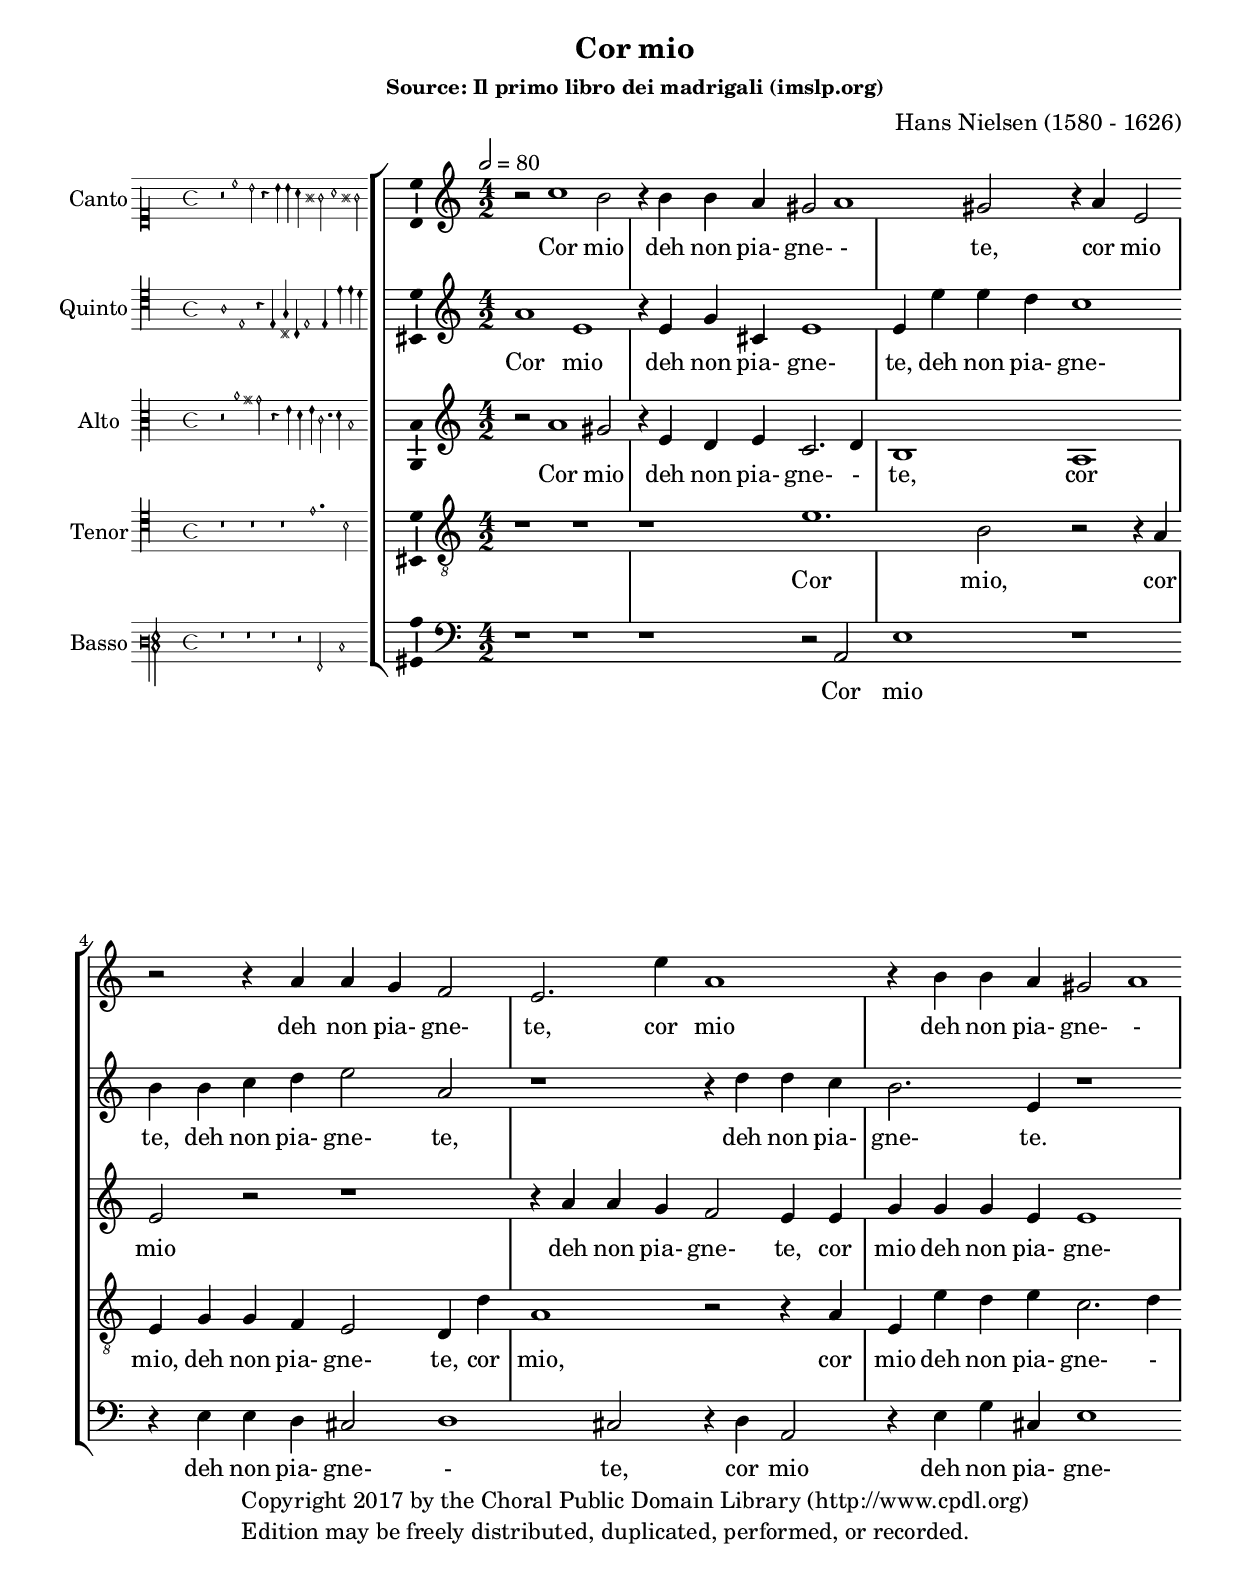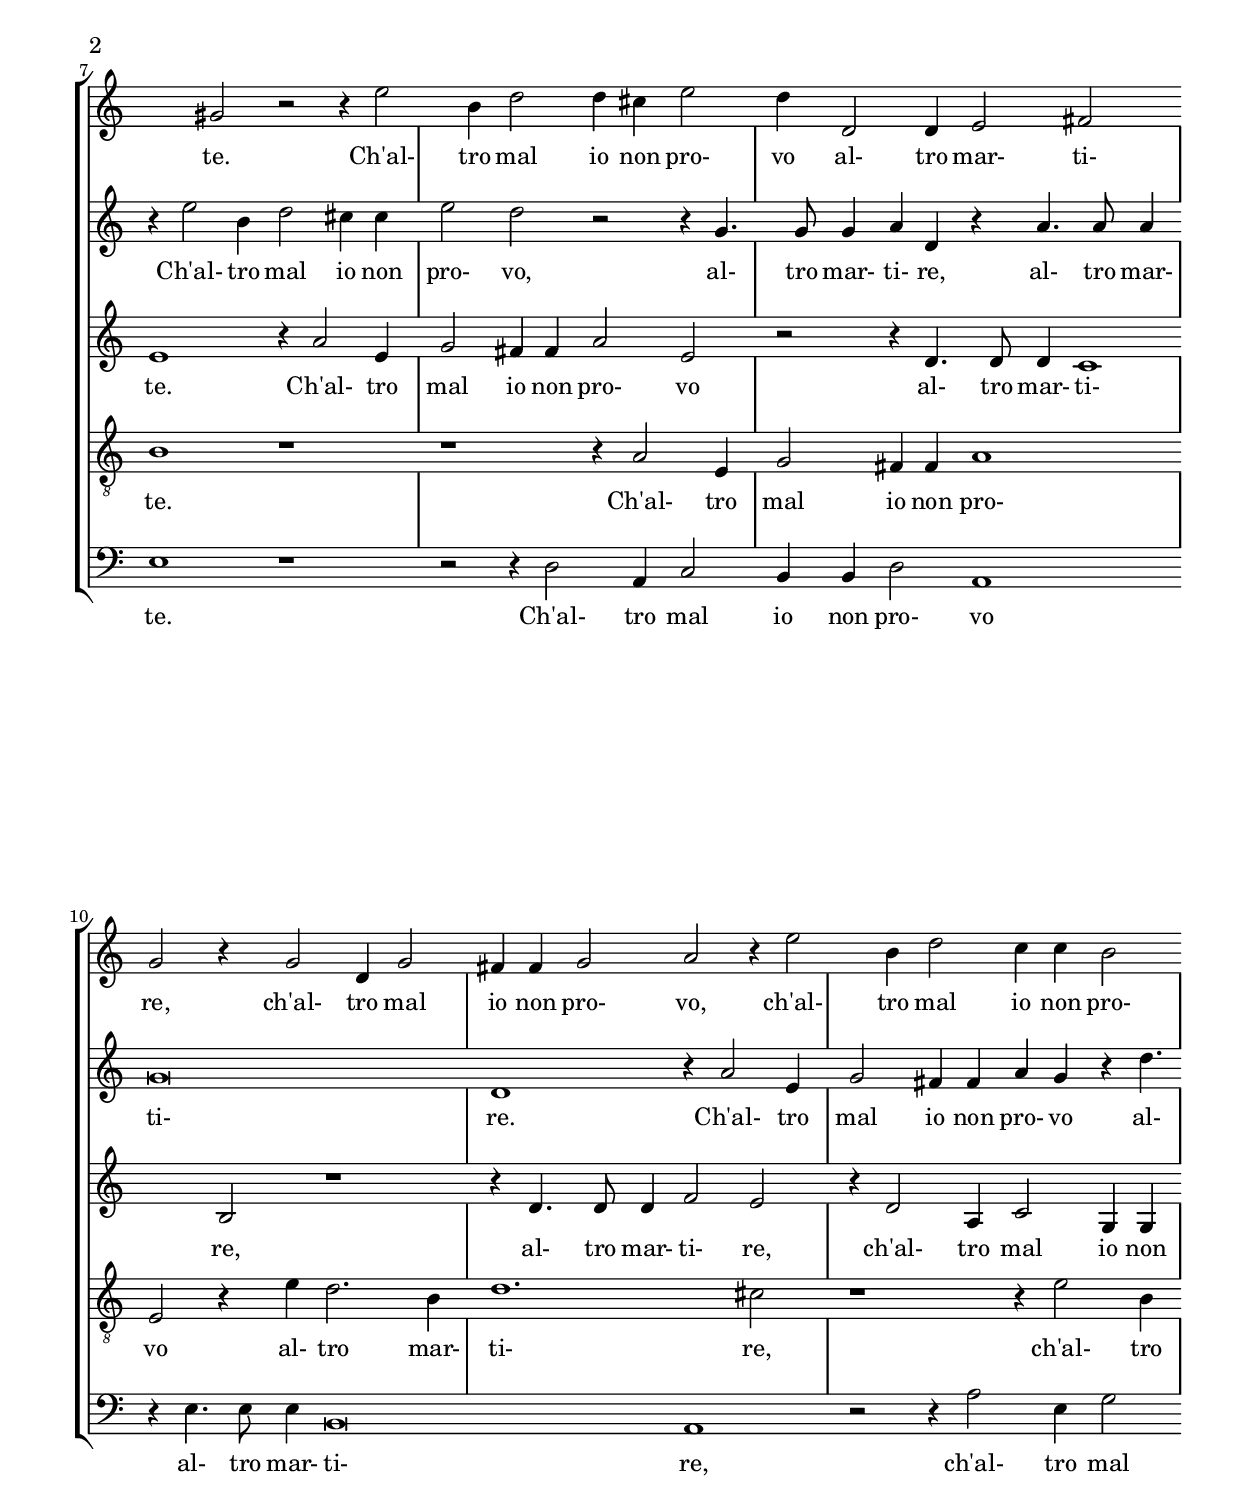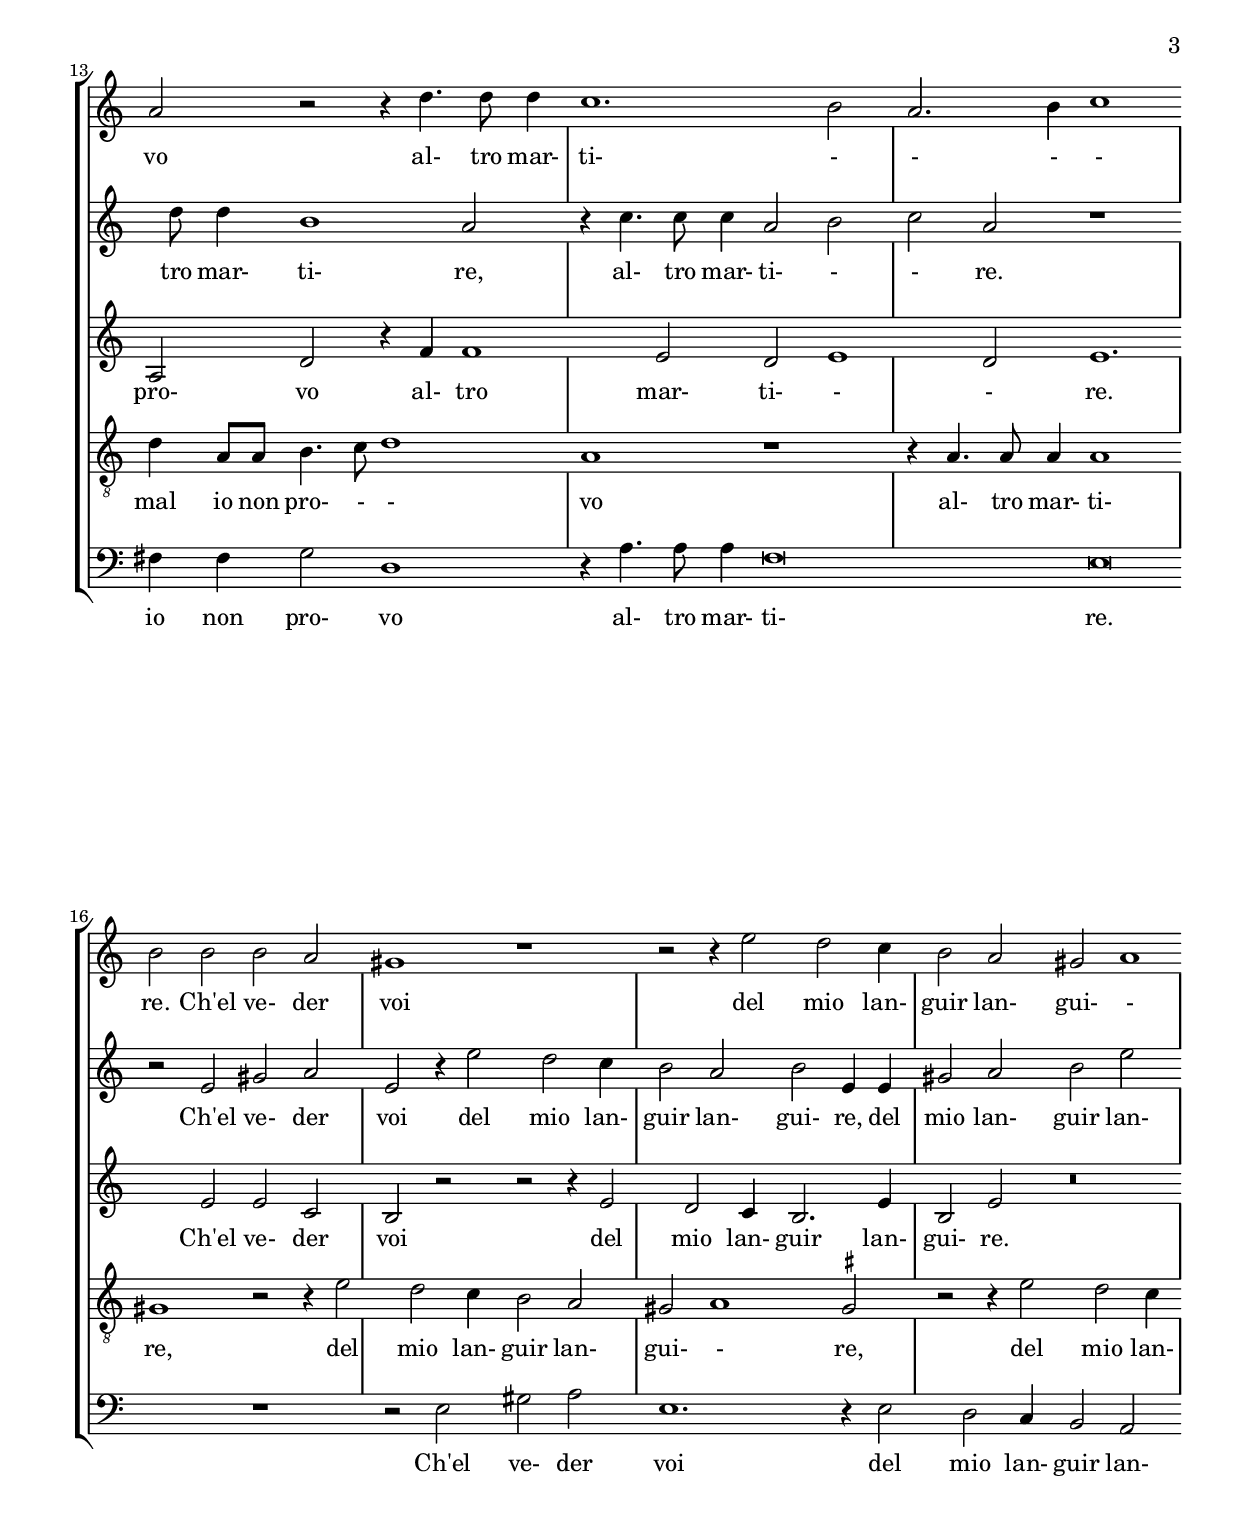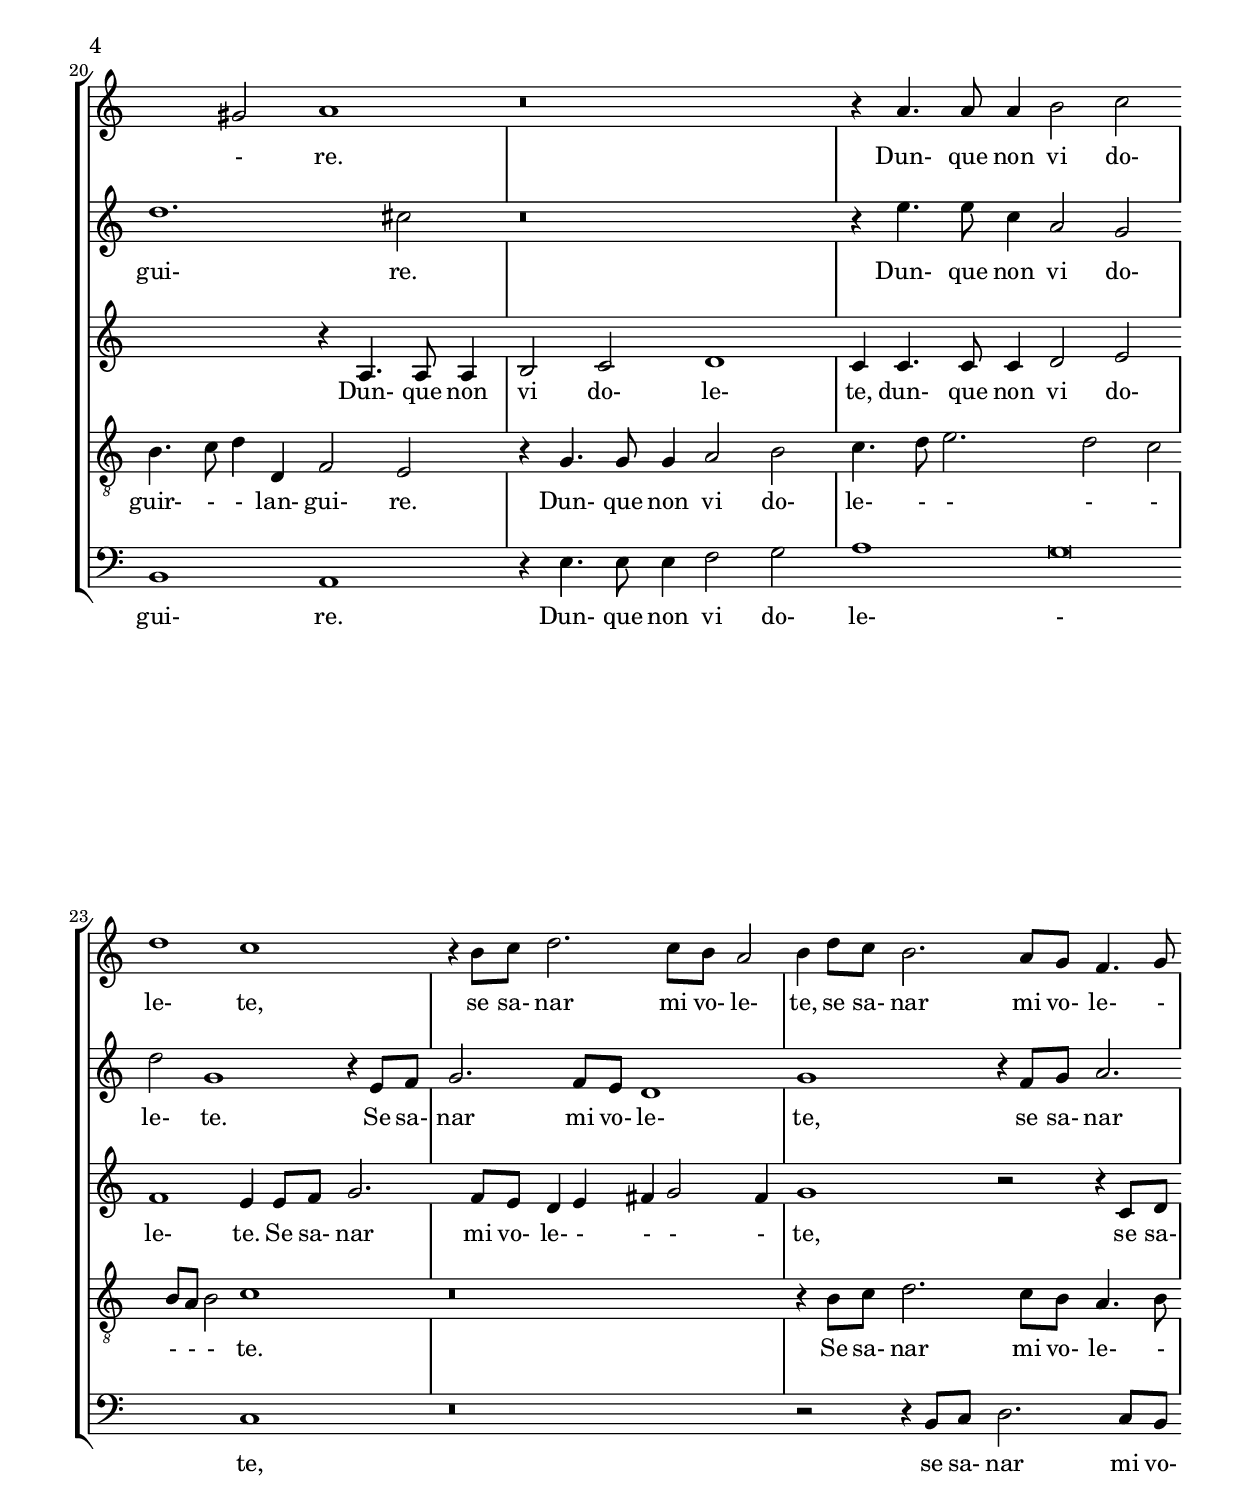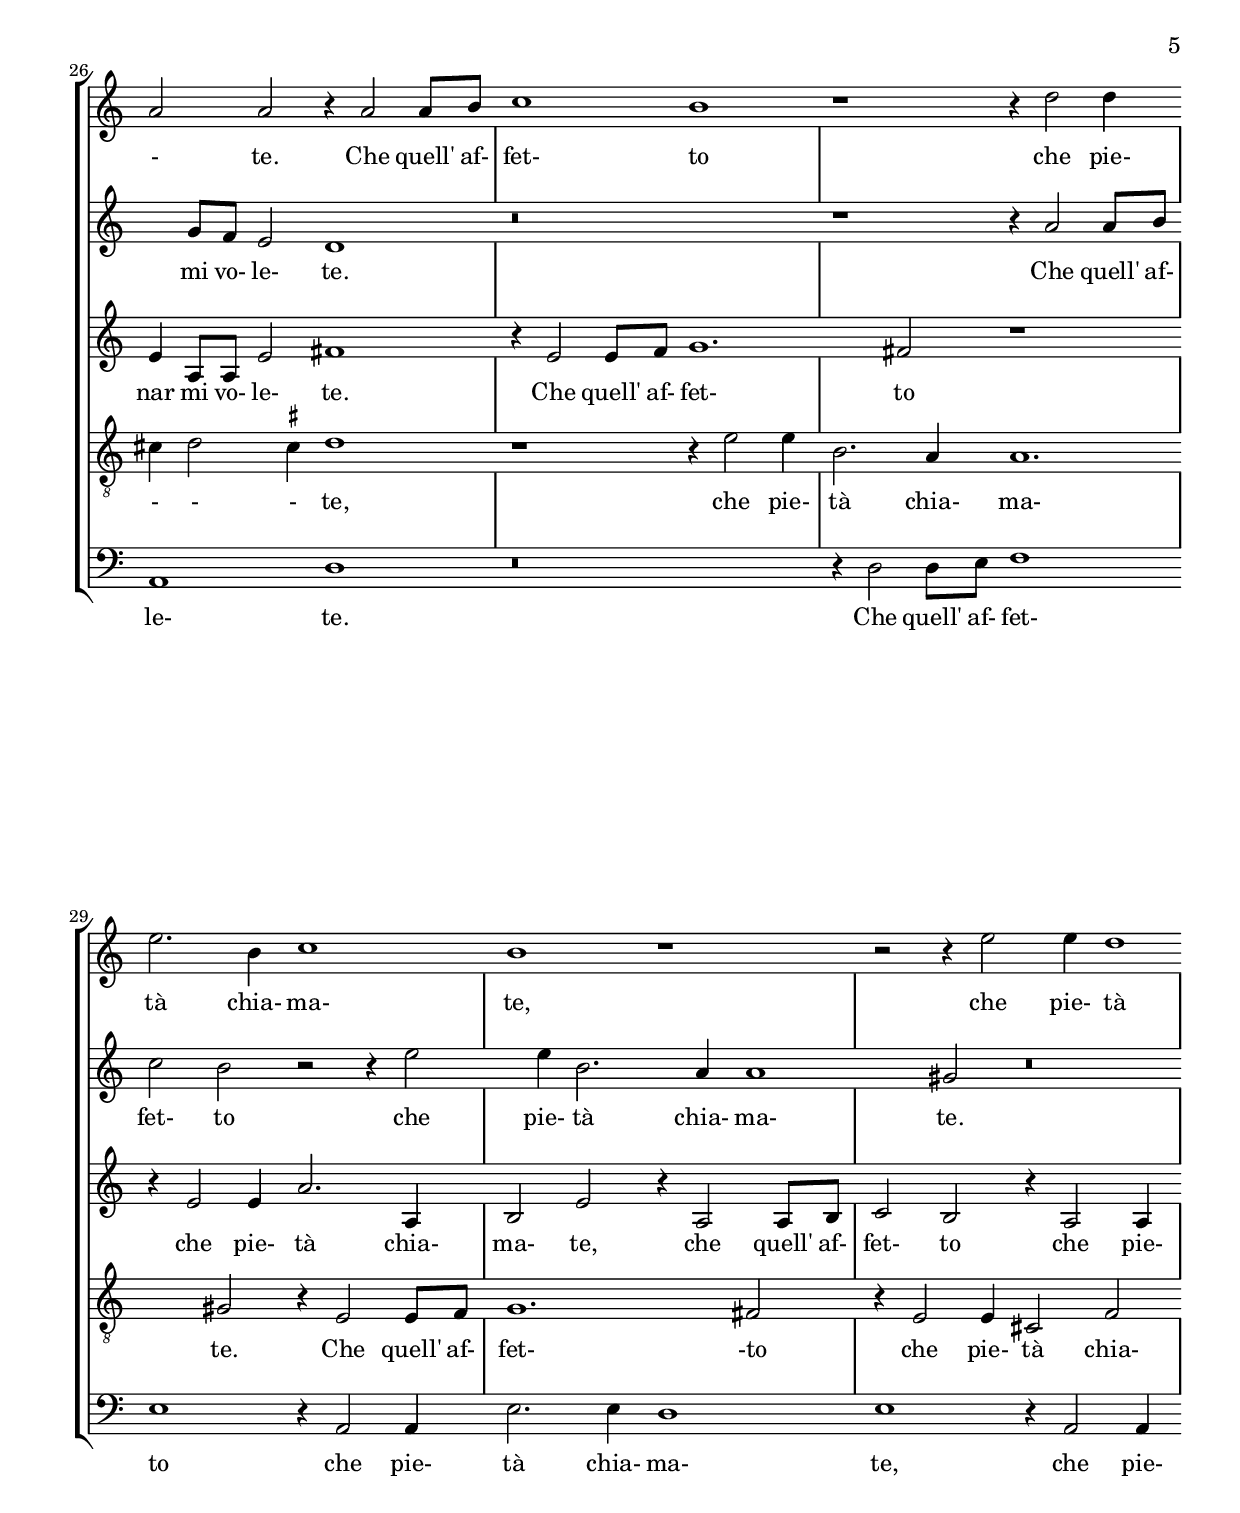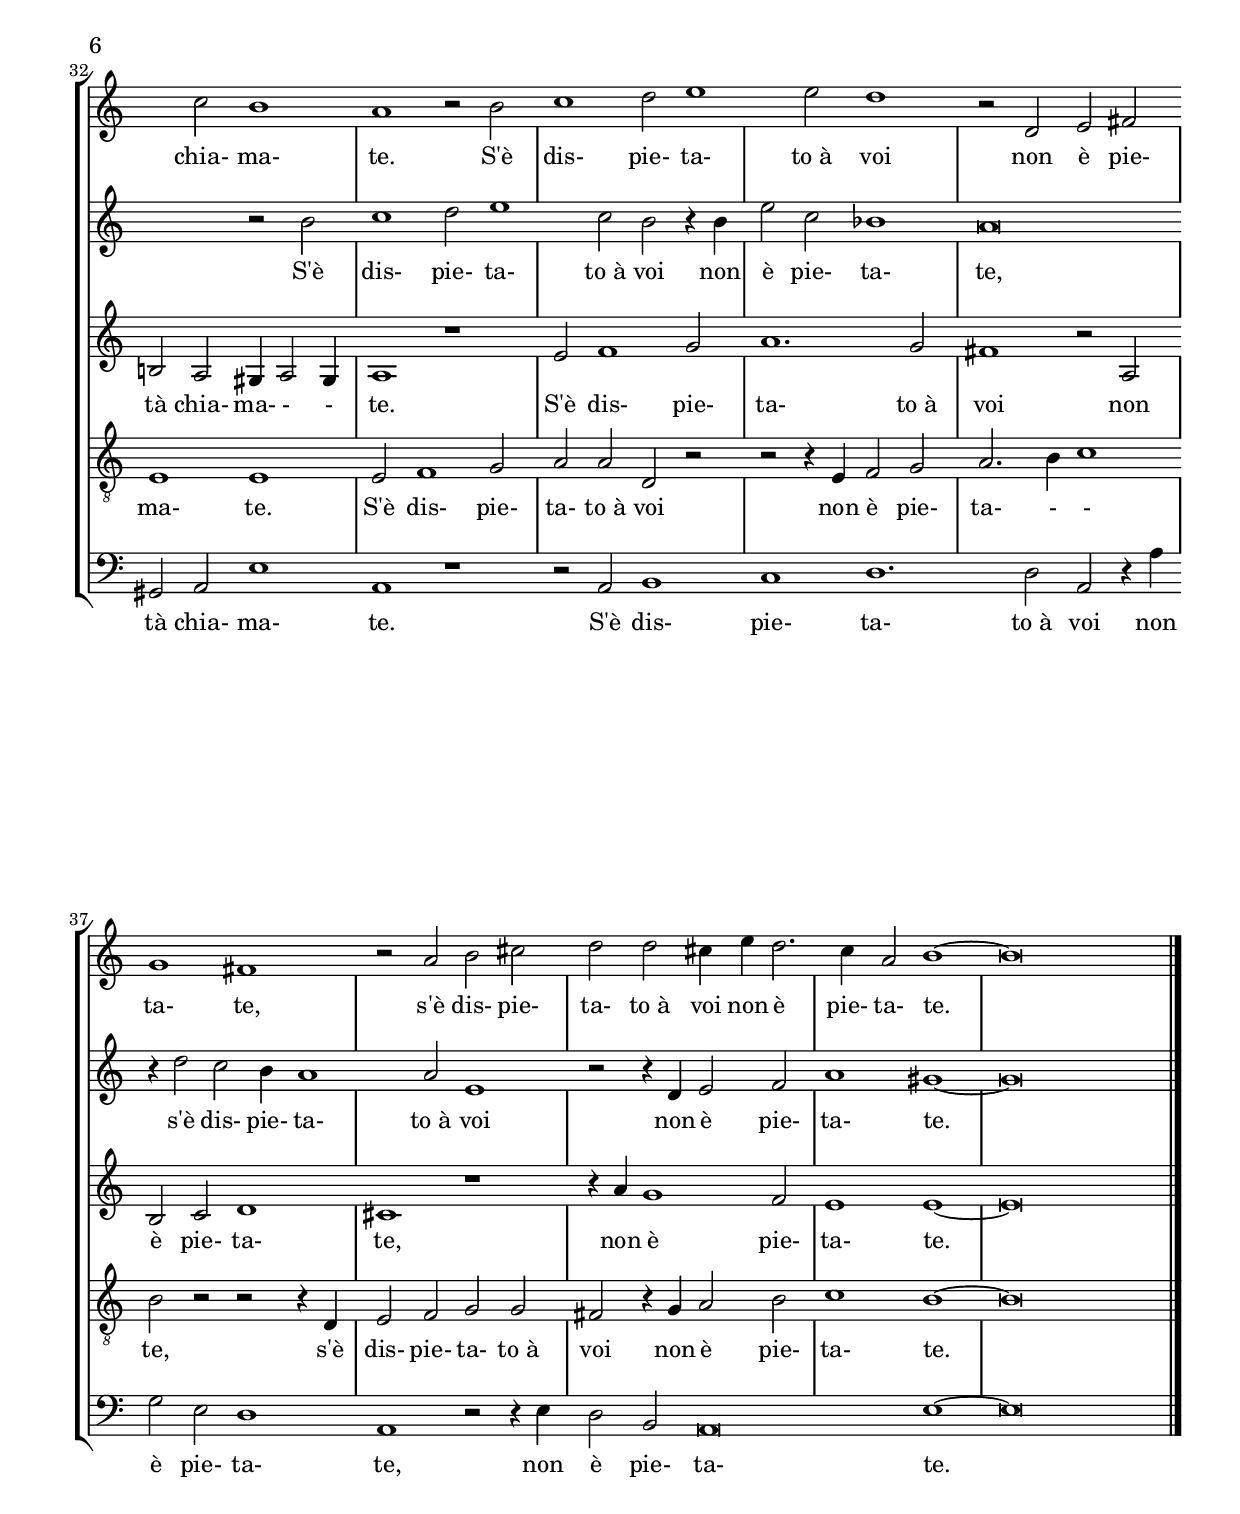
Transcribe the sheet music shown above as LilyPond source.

\version "2.19.0"

\header {
    title = \markup{ \huge { Cor mio } }
    composer = "Hans Nielsen (1580 - 1626)" 
    subtitle = \markup{ \small { Source: Il primo libro dei madrigali (imslp.org) } } 
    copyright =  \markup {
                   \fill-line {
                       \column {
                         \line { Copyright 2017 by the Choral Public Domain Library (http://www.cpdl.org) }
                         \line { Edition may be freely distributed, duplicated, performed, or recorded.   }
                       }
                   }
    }
}


\paper {
#(set-default-paper-size "a4")
    top-margin = 2\cm
    bottom-margin = 2\cm
    left-margin = 1.5\cm
}

ficta = { \once \set suggestAccidentals = ##t }

vera = { \once \set suggestAccidentals = ##f }


incipitGlobal = { 
    \key a \minor
    \time 4/4
}

global =  {
	\set Score.skipBars = ##t
    \key a \minor
    \time 4/2
    \tempo 2 = 80

    % the actual music
    \skip 1*82
    \bar ""
    
    % let finis bar go through all staves
    \skip 1*1
    \override Staff.BarLine.transparent = ##f
    \bar "|."
}


sopranoIncipit = \relative c''  {
    \incipitGlobal    
    \clef "petrucci-c1"
    r2 c1 b2 r4 b b a gis2 a1 gis2
}

sopranoMusic =   \transpose a a { \relative c'' { 
    \clef treble
	r2 c1 b2 r4 b b a gis2 a1 gis2 r4 a4 e2 r2 r4 a4 
	a4 g f2 e2. e'4 a,1 r4 b b a gis2 a1 gis2
	r2 r4 e'2 b4 d2 d4 cis e2 d4 d,2 d4 e2 fis g r4 g2 d4 g2 fis 4 fis g2 a r4 e'2 b4
	d2 c4 c b2 a r2 r4 d4. d8 d4 c1. b2 a2. b4 c1 b2 b b a gis1 r1 r2 r4 e'2 d c4
	b2 a gis a1 gis2 a1 r\breve r4 a4. a8 a4 b2 c d1 c r4 b8 c d2. c8 b a2 
	b4 d8 c b2. a8 g f4. g8 a2 a r4 a2 a8 b c1 b r1 r4 d2 d4 e2. b4 c1 
	b1 r1 r2 r4 e2 e4 d1 c2 b1 a r2 b2 c1 d2 e1 e2 d1 r2 d,2 e fis g1 fis 
	r2 a2 b cis d d cis4 e d2. c4 a2 b1~ b\breve
}}

quintoIncipit =  \relative c' {
    \incipitGlobal    
    \clef "petrucci-c4"
	a1 e r4 e4 g cis, e1 e4 e' e d
}

quintoMusic =   \transpose a a { \relative c''  {
	a1 e r4 e4 g cis, e1 e4 e' e d c1 
	b4 b c d e 2 a,  r1 r4 d4 d c b2. e, 4 r1 r4 e'2 b4
	d2 cis4 cis e2 d r2 r4 g,4. g8 g4 a d, r4 a'4. a8 a4 g\breve d1 r4 a'2 e4 g2 
    fis4 fis a g r4 d'4. d8 d4 b1 a2 r4 c4. c8 c4 a2 b c a r1 r2 e gis a e 
    r4 e'2 d c4 b2 a b e, 4 e gis2 a b e d1. cis2 r\breve r4 e4. e8 c4 a2 g d'
	g,1 r4 e8 f g2. f8 e d1 g r4 f8 g a2. g8 f e2 d1 r\breve r1 r4 a'2 a8 b 
	c2 b r2 r4 e2 e4 b2. a4 a1 gis2 r\breve r2 b2 c1 d2 e1 c2 b r4 b4 e2 c 
	bes1 a\breve r4 d2 c b4 a1 a2 e1 r2 r4 d4 e2 f a1 gis~ gis\breve
}}

altoIncipit =  \relative c''  {
    \incipitGlobal    
    \clef "petrucci-c3"
    r2 a1 gis2 r4 e d e c2. d4 b1
}
    
    
altoMusic =   \transpose a a {  \relative c'' {
    \clef "treble"
	r2 a1 gis2 r4 e d e c2. d4 b1 a e'2 r2
	r1 r4 a4 a g f2 e4 e g g g e e1 e 
	r4 a2 e4 g2 fis4 fis a2 e r2 r4 d4. d8 d4 c1 b2 r1 r4 d4. d8 d4 f2 e 
	r4 d2 a4 c2 g4 g a2 d2 r4 f4 f1 e2 d e1 d2 e1. e2 e c b r2
	r2 r4 e2 d c4 b2. e4 b2 e r\breve r4 a,4. a8 a4 b2 c d1 c4 c4. c8 c4 d2 e f1
	e4 e8 f g2. f8 e d4 e fis g2 fis4 g1 r2 r4 c,8 d e4 a,8 a e'2 fis1 r4 e2 e8 f 
	g1. fis2 r1 r4 e2 e4 a2. a,4 b2 e r4 a,2 a8 b c2 b r4 a2 a4 b!2 a gis4 a2 gis4
	a1 r1 e'2 f1 g2 a1. g2 fis1 r2 a,2 b c d1 cis r1 r4 a'4 g1 f2 e1 e~ e\breve
}}


tenorIncipit =  \relative c'  {
    \incipitGlobal    
    \clef "petrucci-c4"
	r1 r1 r1 e1. b2
}


tenorMusic =  \transpose a a { \relative c'   {
    \clef "treble_8"
	r1 r1 r1 e1. b2 r2 r4 a4 e g g f e2 d4 d'
	a1 r2 r4 a4 e e'd e c2. d4 b1 r1 r1 r4 a2 e4
	g2 fis4 fis a1 e2 r4 e'4 d2. b4 d1. cis2 r1 r4 e2 b4 d a8 a b4. c8 d1 
	a1 r1 r4 a4. a8 a4 a1 gis r2 r4 e'2 d c4 b2 a gis a1 \ficta gis?2 \vera r2 r4 e'2 d c4 
	b4. c8 d4 d, f2 e r4 g4. g8 g4 a2 b2 c4. d8 e2. d2 c b8 a b2 c1 r\breve r4 b8 c 
	d2. c8 b a4. b8 cis4 d2 \ficta cis?4 \vera d1 r1 r4 e2 e4 b2. a4 a1. gis2 r4 e2 e8 f g1. fis2 
	r4 e2 e4 cis2 f e1 e e2 f1 g2 a a d, r2 r2 r4 e4 f2 g a2. b4 c1 
	b2 r2 r2 r4 d,4 e2 f g g fis r4 g4 a2 b c1 b~ b\breve
}}


bassIncipit =  \relative c  {
    \incipitGlobal    
    \clef "petrucci-f3"
	r1 r1 r1 r2 a2 e'1
}


bassMusic =  \transpose a a { \relative c  { 
    \clef bass
	r1 r1 r1 r2 a2 e'1 r1 r4 e4 e d cis2 d1 cis2  r4 d4 a2
	r4 e'4 g cis, e1 e r1 r2 r4 d2 a4 c2 b4 b d2 a1
	r4 e'4. e8 e4 b\breve a1 r2 r4 a'2 e4 g2 fis4 fis g2 d1 r4 a'4. a8 a4 f\breve e\breve r1 r2 e2 
	gis2 a e1. r4 e2 d c4 b2 a b1 a r4 e'4. e8 e4 f2 g a1 g\breve c,1 r\breve r2 r4 b8 c 
	d2. c8 b a1 d r\breve r4 d2 d8 e f1 e r4 a, 2 a4 e'2. e4 d1 e1 r4 a,2 a4 
	gis2 a e'1 a, r1 r2 a2 b1 c d1. d2 a r4 a'4 g2 e d1 a1 r2 r4 e'4 d2 b a\breve e'1~ e\breve
}}


lyricsTextS = \lyricmode {
	Cor mio deh non pia- gne- - te, cor mio deh 
	non pia- gne- te, cor mio deh non pia- gne- - te.
	Ch'al- tro mal io non pro- vo al- tro mar- ti- re, ch'al- tro mal io non pro- vo,  ch'al- tro 
	mal io non pro- vo      al- tro mar- ti- - - - - re. Ch'el ve- der voi del mio lan-
	guir lan- gui- - - re. Dun- que non vi do- le- te, se sa- nar mi vo- le-
	te, se sa- nar mi vo- le- - - te. Che quell' af- fet- to che pie- tà chia- ma- 
	te, che pie- tà chia- ma- te. S'è dis- pie- ta- to_à voi non è pie- ta- te,
	s'è dis- pie- ta- to_à voi non è pie- ta- te.
}


lyricsTextQ = \lyricmode {
	Cor mio deh non pia- gne- te, deh non pia- gne- 
	te, deh non pia- gne- te,  deh non pia- gne- te. Ch'al- 
	tro mal io non pro- vo, al- tro mar- ti- re, al- tro mar- ti- re.  Ch'al- tro mal 
	io non pro- vo al- tro mar- ti- re, al- tro mar- ti- - - re. Ch'el ve- der voi 
	del mio lan- guir lan- gui- re, del mio lan- guir lan- gui- re. Dun- que non vi do- le- 
	te. Se sa- nar mi vo- le- te, se sa- nar mi vo- le- te. Che quell' af- 
	fet- to che pie- tà chia- ma- te. S'è dis- pie- ta- to_à voi non è pie- 
	ta- te,	s'è dis- pie- ta- to_à voi non è pie- ta- te.
}

lyricsTextA = \lyricmode {
	Cor mio deh non pia- gne- - te, cor 
	mio deh non pia- gne- te, cor mio deh non pia- gne- te.
	Ch'al- tro mal io non pro- vo al- tro mar- ti- re, al- tro mar- ti- re,  
	ch'al- tro mal io non pro- vo al- tro mar- ti- - - re. Ch'el ve- der voi 
	del mio lan- guir lan- gui- re. Dun- que non vi do- le- te, dun- que non vi do- le- te.
	Se sa- nar mi vo- le- - - - - te, se sa- nar mi vo- le- te. Che quell' af- 
	fet- to che pie- tà chia- ma- te, che quell' af- fet- to che pie- tà chia- ma- - - 
	te. S'è dis- pie- ta- to_à voi non è pie- ta- te, non è pie- ta- te.
}

lyricsTextT = \lyricmode {
	Cor mio, cor mio, deh non pia- gne- te, cor 
	mio, cor mio deh non pia- gne- - te. Ch'al- tro 
	mal io non pro- vo al- tro mar- ti- re, ch'al- tro mal io non pro- - - 
	vo al- tro mar- ti- re,  del mio lan- guir lan- gui- - re, del mio lan- 
	guir- - - lan- gui- re. Dun- que non vi do- le- - - - - - - - te. Se sa- 
	nar mi vo- le- - - - - te, che pie- tà chia- ma- te. Che quell' af- fet- -to
	che pie- tà chia- ma- te. S'è dis- pie- ta- to_à voi non è pie- ta- - - 
	te,	s'è dis- pie- ta- to_à voi non è pie- ta- te.
}

lyricsTextB = \lyricmode {
	Cor mio deh non pia- gne- - te, cor mio 
	deh non pia- gne- te. Ch'al- tro mal io non pro- vo 
	al- tro mar- ti- re, ch'al- tro mal io non pro- vo al- tro mar- ti- re. Ch'el 
	ve- der voi del mio lan- guir lan- gui- re. Dun- que non vi do- le- - te, se sa- nar 
	mi vo- le- te. Che quell' af- fet- to che pie- tà chia- ma- te, che pie- 
	tà chia- ma- te. S'è dis- pie- ta- to_à voi non è pie- ta- te, non è pie- ta- te.
}


\score { 
    \context StaffGroup <<
       \context Staff = "s" <<
	         \context Voice = "sopranos" { 
                  <<    \set Staff.instrumentName = #"Canto"
                        \incipit \sopranoIncipit
                        \global
                        \sopranoMusic >>
                 }
       >>
	   \context Lyrics = "sopranos" <<
	         \lyricsto sopranos \lyricsTextS
       >>

       \context Staff = "q" <<
	         \context Voice = "quintos" {  
                 <<  \set Staff.instrumentName = #"Quinto"
                     \global
                     \incipit \quintoIncipit
                     \quintoMusic >>
                 } 
       >>
	   \context Lyrics = "quintos" <<
	         \lyricsto quintos \lyricsTextQ
       >>

	   \context Staff = "a" <<
                 \context Voice = "altos" { 
                 << \set Staff.instrumentName = #"Alto"
                    \global
					\incipit \altoIncipit
                    \altoMusic >>
                 }
	   >>
	   \context Lyrics = "altos" <<
             \lyricsto altos \lyricsTextA
       >>

	   \context Staff = "t" <<
   	         \context Voice = "tenores" { 
                 << \set Staff.instrumentName = #"Tenor"
                    \global
					\incipit \tenorIncipit
                    \tenorMusic  >>
                 }
 	   >> 
 	   \context Lyrics = "tenores" <<
             \lyricsto tenores \lyricsTextT
       >>
       \context Staff = "b" <<
            \context Voice = "basses" {  
                <<  \set Staff.instrumentName = #"Basso"
                    \global
					\incipit \bassIncipit
                    \bassMusic  >>
             }
	   >>
	   \context Lyrics = "b" <<
	         \lyricsto basses \lyricsTextB
       >>
    >>
    \midi {}
    \layout {
        #(layout-set-staff-size 19)
        \context {
            \Lyrics
            \consists "Bar_engraver"
            \consists "Separating_line_group_engraver"
        }
        \context {
           \Score
           \hide BarLine
        } 
        \context {
			\Voice
			\hide Slur       % no slurs 
			\remove "Forbid_line_break_engraver"
			\consists "Ambitus_engraver"
		  }
		indent = 5\cm
        incipit-width = 4\cm
    }
}
